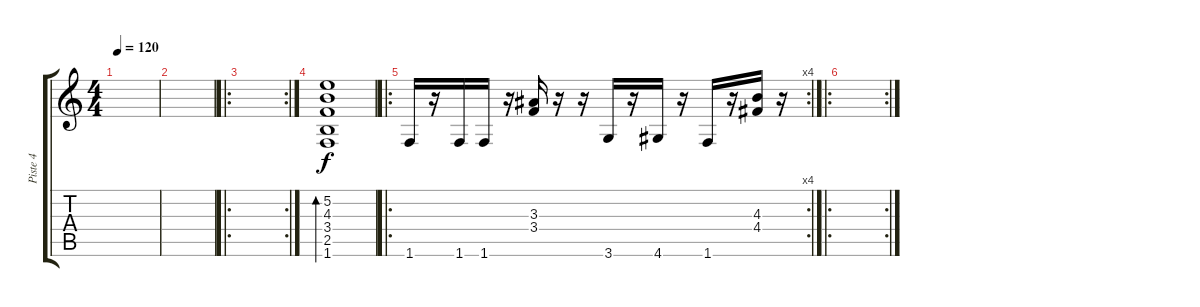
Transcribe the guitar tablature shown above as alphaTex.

\track ("Piste 4" "Piste 4") {instrument acousticguitarsteel}
\staff {score tabs}
\tuning (E4 B3 G3 D3 A2 E2) {hide}
\ts (4 4)
\tempo 120
\clef g2
\ks c
|
|
\ro
\rc 2
|
(5.2 4.3 3.4 2.5 1.6).1{bd 240} |
\ro
\rc 4
1.6.16 r.16 1.6.16 1.6.16 r.16 (3.3 3.4).16 r.16 r.16 3.6.16 r.16 4.6.16 r.16 1.6.16 r.16 (4.3 4.4).16 r.16 |
\ro
\rc 2
